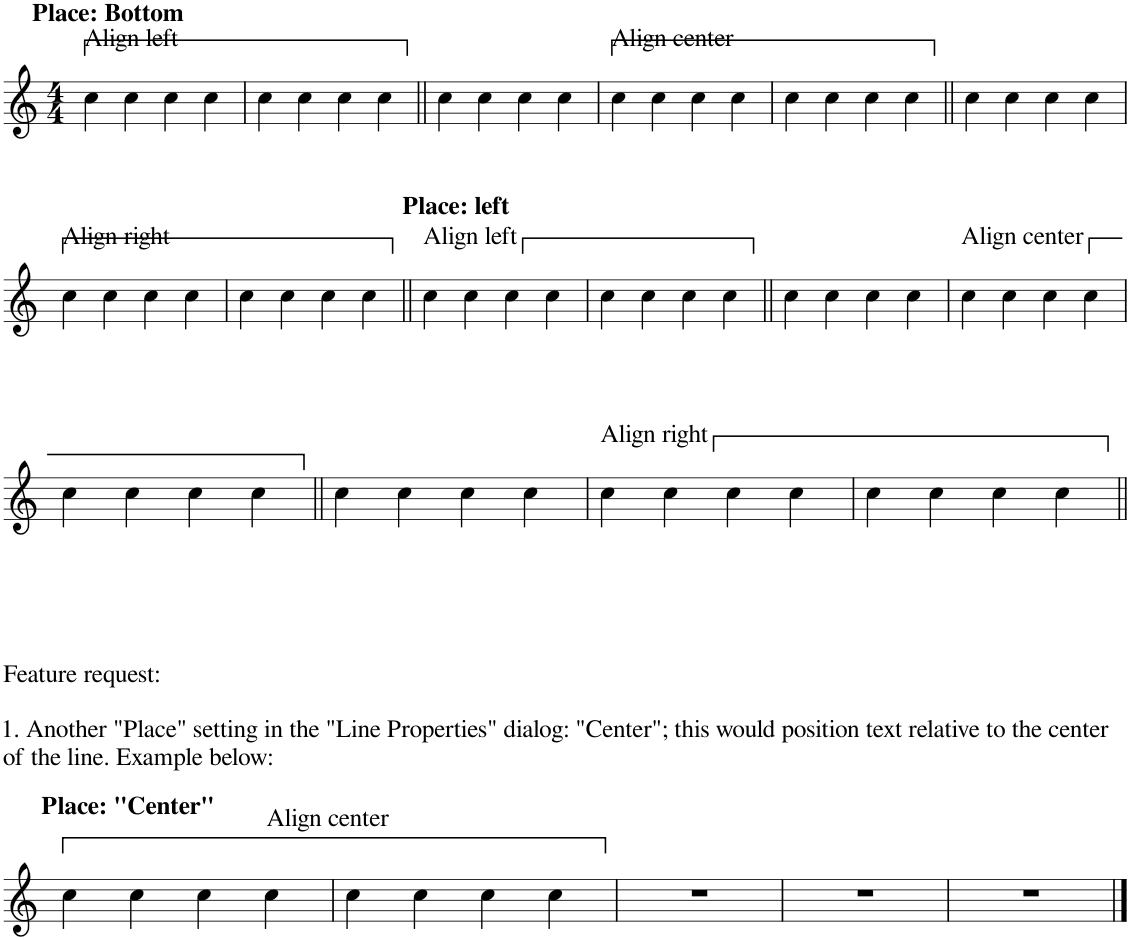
**kern
*part1
*staff1
*I"Piano
*I'Pno.
*clefG2
*k[]
*M4/4
=1
!LO:TX:a:B:t=Place&colon; Bottom
!LO:TX:a:t=Align left
4cc\
4cc\
4cc\
4cc\
=2
4cc\
4cc\
4cc\
4cc\
=3||
4cc\
4cc\
4cc\
4cc\
=4
!LO:TX:a:t=Align center
4cc\
4cc\
4cc\
4cc\
=5
4cc\
4cc\
4cc\
4cc\
=6||
4cc\
4cc\
4cc\
4cc\
!!LO:LB:g=z
=7
!LO:TX:a:t=Align right
4cc\
4cc\
4cc\
4cc\
=8
4cc\
4cc\
4cc\
4cc\
=9||
!LO:TX:a:B:t=Place&colon; left
!LO:TX:a:t=Align left
4cc\
4cc\
4cc\
4cc\
=10
4cc\
4cc\
4cc\
4cc\
=11||
4cc\
4cc\
4cc\
4cc\
=12
!LO:TX:a:t=Align center
4cc\
4cc\
4cc\
4cc\
!!LO:LB:g=z
=13
4cc\
4cc\
4cc\
4cc\
=14||
4cc\
4cc\
4cc\
4cc\
=15
!LO:TX:a:t=Align right
4cc\
4cc\
4cc\
4cc\
=16
4cc\
4cc\
4cc\
4cc\
!!LO:LB:g=z
=17||
!LO:TX:a:t=Feature request&colon;
!LO:TX:a:t=1. Another "Place" setting in the "Line Properties" dialog&colon; "Center"; this would position text relative to the center
!LO:TX:a:t=of the line. Example below&colon;
!LO:TX:a:B:t=Place&colon; "Center"
4cc\
4cc\
4cc\
!LO:TX:a:t=Align center
4cc\
=18
4cc\
4cc\
4cc\
4cc\
=19
1r
=20
1r
=21
1r
==
*-
